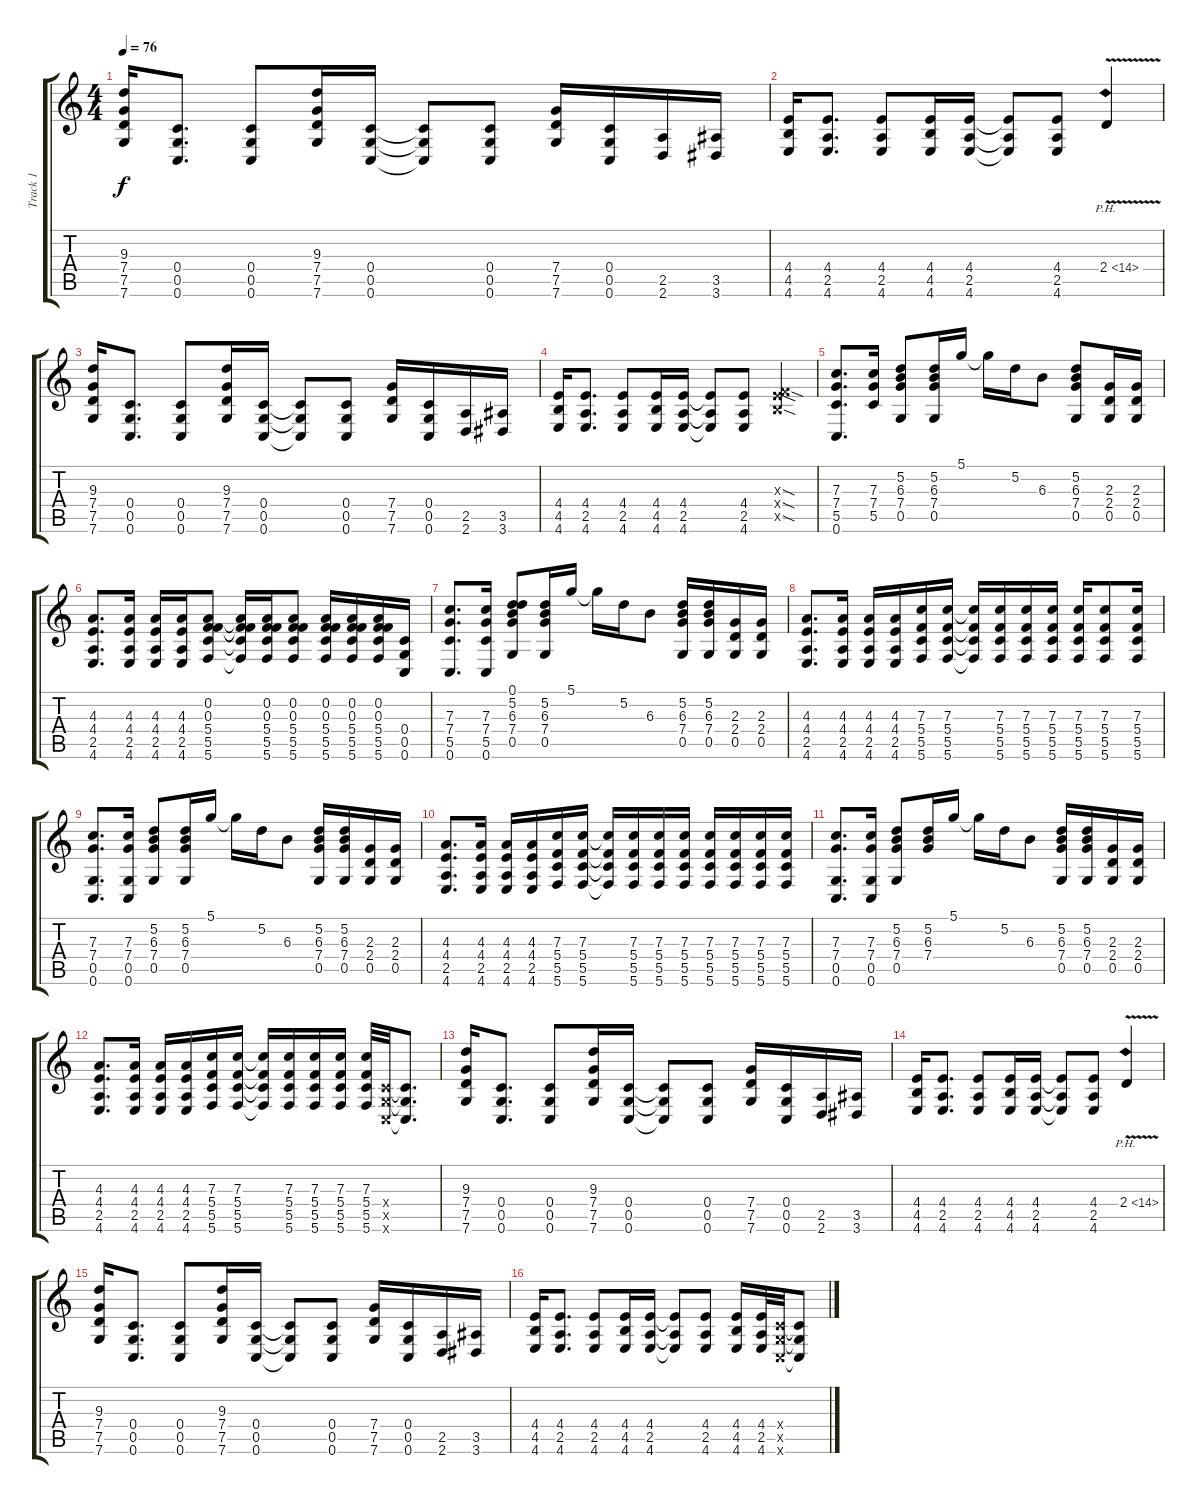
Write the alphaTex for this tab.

\track ("Track 1" "Track 1") {instrument distortionguitar}
\staff {score tabs}
\tuning (D4 A3 F3 C3 G2 C2) {hide}
\ts (4 4)
\tempo 76
\clef g2
\ks c
(9.3 7.4 7.5 7.6).16{dy f} (0.4 0.5 0.6).8{d} (0.4 0.5 0.6).8 (9.3 7.4 7.5 7.6).16 (0.4 0.5 0.6).16 (0.4{t} 0.5{t} 0.6{t}).8 (0.4 0.5 0.6).8 (7.4 7.5 7.6).16 (0.4 0.5 0.6).16 (2.5 2.6).16 (3.5 3.6).16 |
(4.4 4.5 4.6).16 (4.4 2.5 4.6).8{d} (4.4 2.5 4.6).8 (4.4 4.5 4.6).16 (4.4 2.5 4.6).16 (4.4{t} 2.5{t} 4.6{t}).8 (4.4 2.5 4.6).8 2.4{ph 12 v}.4 |
(9.3 7.4 7.5 7.6).16 (0.4 0.5 0.6).8{d} (0.4 0.5 0.6).8 (9.3 7.4 7.5 7.6).16 (0.4 0.5 0.6).16 (0.4{t} 0.5{t} 0.6{t}).8 (0.4 0.5 0.6).8 (7.4 7.5 7.6).16 (0.4 0.5 0.6).16 (2.5 2.6).16 (3.5 3.6).16 |
(4.4 4.5 4.6).16 (4.4 2.5 4.6).8{d} (4.4 2.5 4.6).8 (4.4 4.5 4.6).16 (4.4 2.5 4.6).16 (4.4{t} 2.5{t} 4.6{t}).8 (4.4 2.5 4.6).8 (0.3{sod x} 4.4{sod x} 4.5{sod x}).4 |
(7.3 7.4 5.5 0.6).8{d} (7.3 7.4 5.5).16 (5.2 6.3 7.4 0.5).8 (5.2 6.3 7.4 0.5).16 5.1.16 5.1{t}.16 5.2.16 6.3.8 (5.2 6.3 7.4 0.5).8 (2.3 2.4 0.5).16 (2.3 2.4 0.5).16 |
(4.3 4.4 2.5 4.6).8{d} (4.3 4.4 2.5 4.6).16 (4.3 4.4 2.5 4.6).16 (4.3 4.4 2.5 4.6).16 (0.2 0.3 5.4 5.5 5.6).8 (0.2{t} 0.3{t} 5.4{t} 5.5{t} 5.6{t}).16 (0.2 0.3 5.4 5.5 5.6).16 (0.2 0.3 5.4 5.5 5.6).8 (0.2 0.3 5.4 5.5 5.6).16 (0.2 0.3 5.4 5.5 5.6).16 (0.2 0.3 5.4 5.5 5.6).16 (0.4 0.5 0.6).16 |
(7.3 7.4 5.5 0.6).8{d} (7.3 7.4 5.5 0.6).16 (0.1 5.2 6.3 7.4 0.5).8 (5.2 6.3 7.4 0.5).16 5.1.16 5.1{t}.16 5.2.16 6.3.8 (5.2 6.3 7.4 0.5).16 (5.2 6.3 7.4 0.5).16 (2.3 2.4 0.5).16 (2.3 2.4 0.5).16 |
(4.3 4.4 2.5 4.6).8{d} (4.3 4.4 2.5 4.6).16 (4.3 4.4 2.5 4.6).16 (4.3 4.4 2.5 4.6).16 (7.3 5.4 5.5 5.6).16 (7.3 5.4 5.5 5.6).16 (7.3{t} 5.4{t} 5.5{t} 5.6{t}).16 (7.3 5.4 5.5 5.6).16 (7.3 5.4 5.5 5.6).16 (7.3 5.4 5.5 5.6).16 (7.3 5.4 5.5 5.6).16 (7.3 5.4 5.5 5.6).8 (7.3 5.4 5.5 5.6).16 |
(7.3 7.4 0.5 0.6).8{d} (7.3 7.4 0.5 0.6).16 (5.2 6.3 7.4 0.5).8 (5.2 6.3 7.4 0.5).16 5.1.16 5.1{t}.16 5.2.16 6.3.8 (5.2 6.3 7.4 0.5).16 (5.2 6.3 7.4 0.5).16 (2.3 2.4 0.5).16 (2.3 2.4 0.5).16 |
(4.3 4.4 2.5 4.6).8{d} (4.3 4.4 2.5 4.6).16 (4.3 4.4 2.5 4.6).16 (4.3 4.4 2.5 4.6).16 (7.3 5.4 5.5 5.6).16 (7.3 5.4 5.5 5.6).16 (7.3{t} 5.4{t} 5.5{t} 5.6{t}).16 (7.3 5.4 5.5 5.6).16 (7.3 5.4 5.5 5.6).16 (7.3 5.4 5.5 5.6).16 (7.3 5.4 5.5 5.6).16 (7.3 5.4 5.5 5.6).16 (7.3 5.4 5.5 5.6).16 (7.3 5.4 5.5 5.6).16 |
(7.3 7.4 0.5 0.6).8{d} (7.3 7.4 0.5 0.6).16 (5.2 6.3 7.4 0.5).8 (5.2 6.3 7.4).16 5.1.16 5.1{t}.16 5.2.16 6.3.8 (5.2 6.3 7.4 0.5).16 (5.2 6.3 7.4 0.5).16 (2.3 2.4 0.5).16 (2.3 2.4 0.5).16 |
(4.3 4.4 2.5 4.6).8{d} (4.3 4.4 2.5 4.6).16 (4.3 4.4 2.5 4.6).16 (4.3 4.4 2.5 4.6).16 (7.3 5.4 5.5 5.6).16 (7.3 5.4 5.5 5.6).16 (7.3{t} 5.4{t} 5.5{t} 5.6{t}).16 (7.3 5.4 5.5 5.6).16 (7.3 5.4 5.5 5.6).16 (7.3 5.4 5.5 5.6).16 (7.3 5.4 5.5 5.6).32 (0.4{x} 0.5{x} 0.6{x}).32 (0.4{t} 0.5{t} 0.6{t}).8{d} |
(9.3 7.4 7.5 7.6).16 (0.4 0.5 0.6).8{d} (0.4 0.5 0.6).8 (9.3 7.4 7.5 7.6).16 (0.4 0.5 0.6).16 (0.4{t} 0.5{t} 0.6{t}).8 (0.4 0.5 0.6).8 (7.4 7.5 7.6).16 (0.4 0.5 0.6).16 (2.5 2.6).16 (3.5 3.6).16 |
(4.4 4.5 4.6).16 (4.4 2.5 4.6).8{d} (4.4 2.5 4.6).8 (4.4 4.5 4.6).16 (4.4 2.5 4.6).16 (4.4{t} 2.5{t} 4.6{t}).8 (4.4 2.5 4.6).8 2.4{ph 12 v}.4 |
(9.3 7.4 7.5 7.6).16 (0.4 0.5 0.6).8{d} (0.4 0.5 0.6).8 (9.3 7.4 7.5 7.6).16 (0.4 0.5 0.6).16 (0.4{t} 0.5{t} 0.6{t}).8 (0.4 0.5 0.6).8 (7.4 7.5 7.6).16 (0.4 0.5 0.6).16 (2.5 2.6).16 (3.5 3.6).16 |
(4.4 4.5 4.6).16 (4.4 2.5 4.6).8{d} (4.4 2.5 4.6).8 (4.4 4.5 4.6).16 (4.4 2.5 4.6).16 (4.4{t} 2.5{t} 4.6{t}).8 (4.4 2.5 4.6).8 (4.4 4.5 4.6).16 (4.4 2.5 4.6).32 (0.4{x} 0.5{x} 0.6{x}).32 (0.4{t} 0.5{t} 0.6{t}).8
